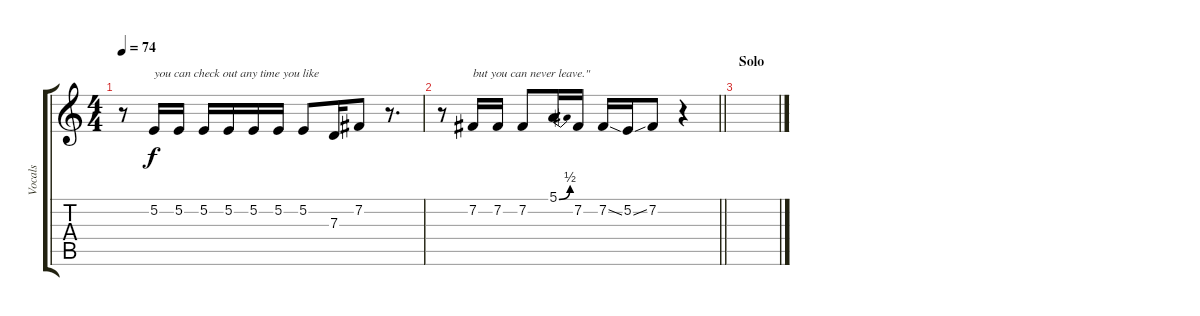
\track ("Vocals" "Vocals") {instrument lead3calliope}
\staff {score tabs}
\tuning (E4 B3 G3 D3 A2 E2) {hide}
\ts (4 4)
\tempo 74
\clef g2
\ks c
r.8{dy f} 5.2.16{txt "you can check out any time you like"} 5.2.16 5.2.16 5.2.16 5.2.16 5.2.16 5.2.8 7.3.16 7.2.8 r.8{d} |
\barLineRight lightlight
r.8 7.2.16{txt "but you can never leave.\""} 7.2.16 7.2.8 5.1{be (bend 0 0 60 2)}.16 7.2.16 7.2{ss}.16 5.2{ss}.16 7.2.8 r.4 |
\section ("" "Solo")
